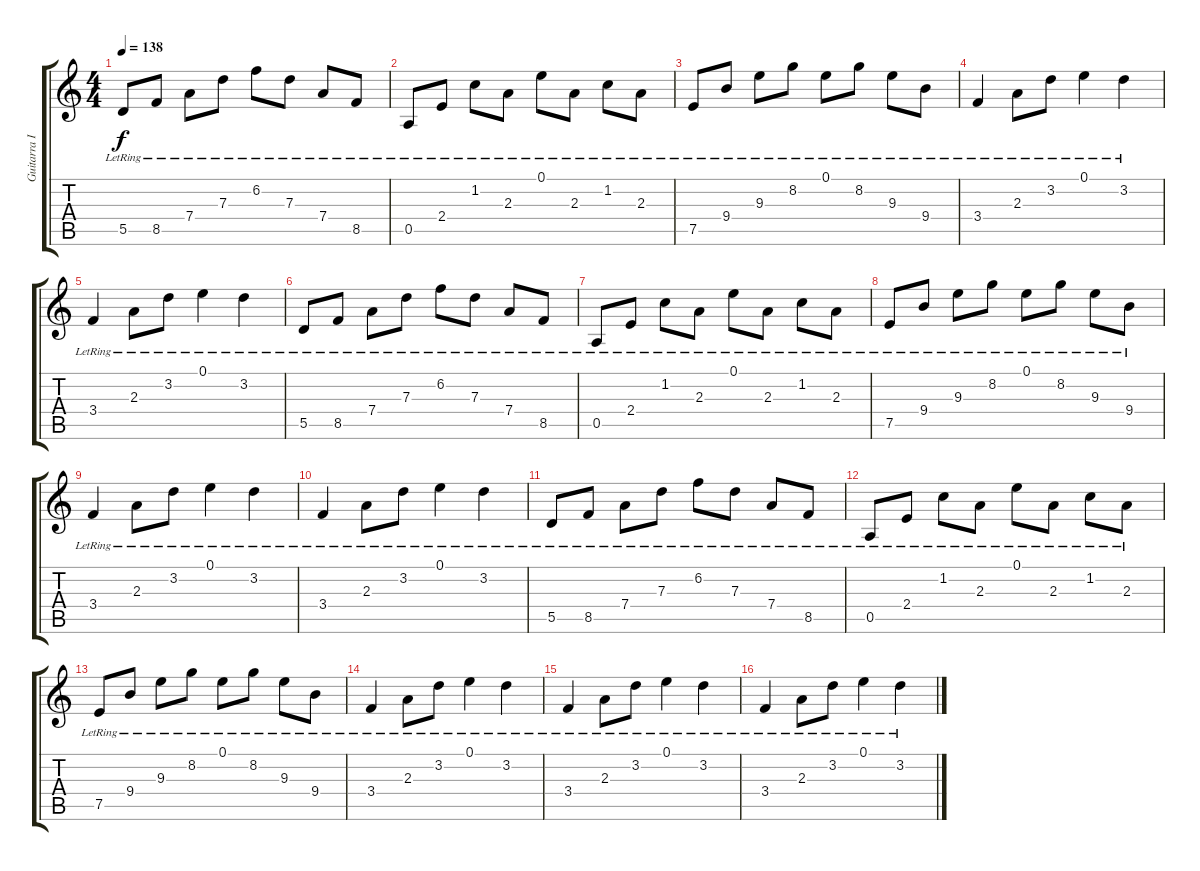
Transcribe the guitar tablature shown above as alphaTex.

\track ("Guitarra II (Limpio)" "Guitarra I") {instrument electricguitarclean}
\staff {score tabs}
\tuning (E4 B3 G3 D3 A2 E2) {hide}
\ts (4 4)
\tempo 138
\clef g2
\ks c
5.5{lr}.8{dy f instrument electricguitarclean} 8.5{lr}.8 7.4{lr}.8 7.3{lr}.8 6.2{lr}.8 7.3{lr}.8 7.4{lr}.8 8.5{lr}.8 |
0.5{lr}.8 2.4{lr}.8 1.2{lr}.8 2.3{lr}.8 0.1{lr}.8 2.3{lr}.8 1.2{lr}.8 2.3{lr}.8 |
7.5{lr}.8 9.4{lr}.8 9.3{lr}.8 8.2{lr}.8 0.1{lr}.8 8.2{lr}.8 9.3{lr}.8 9.4{lr}.8 |
3.4{lr}.4 2.3{lr}.8 3.2{lr}.8 0.1{lr}.4 3.2{lr}.4 |
3.4{lr}.4 2.3{lr}.8 3.2{lr}.8 0.1{lr}.4 3.2{lr}.4 |
5.5{lr}.8 8.5{lr}.8 7.4{lr}.8 7.3{lr}.8 6.2{lr}.8 7.3{lr}.8 7.4{lr}.8 8.5{lr}.8 |
0.5{lr}.8 2.4{lr}.8 1.2{lr}.8 2.3{lr}.8 0.1{lr}.8 2.3{lr}.8 1.2{lr}.8 2.3{lr}.8 |
7.5{lr}.8 9.4{lr}.8 9.3{lr}.8 8.2{lr}.8 0.1{lr}.8 8.2{lr}.8 9.3{lr}.8 9.4{lr}.8 |
3.4{lr}.4 2.3{lr}.8 3.2{lr}.8 0.1{lr}.4 3.2{lr}.4 |
3.4{lr}.4 2.3{lr}.8 3.2{lr}.8 0.1{lr}.4 3.2{lr}.4 |
5.5{lr}.8 8.5{lr}.8 7.4{lr}.8 7.3{lr}.8 6.2{lr}.8 7.3{lr}.8 7.4{lr}.8 8.5{lr}.8 |
0.5{lr}.8 2.4{lr}.8 1.2{lr}.8 2.3{lr}.8 0.1{lr}.8 2.3{lr}.8 1.2{lr}.8 2.3{lr}.8 |
7.5{lr}.8 9.4{lr}.8 9.3{lr}.8 8.2{lr}.8 0.1{lr}.8 8.2{lr}.8 9.3{lr}.8 9.4{lr}.8 |
3.4{lr}.4 2.3{lr}.8 3.2{lr}.8 0.1{lr}.4 3.2{lr}.4 |
3.4{lr}.4 2.3{lr}.8 3.2{lr}.8 0.1{lr}.4 3.2{lr}.4 |
3.4{lr}.4 2.3{lr}.8 3.2{lr}.8 0.1{lr}.4 3.2{lr}.4
